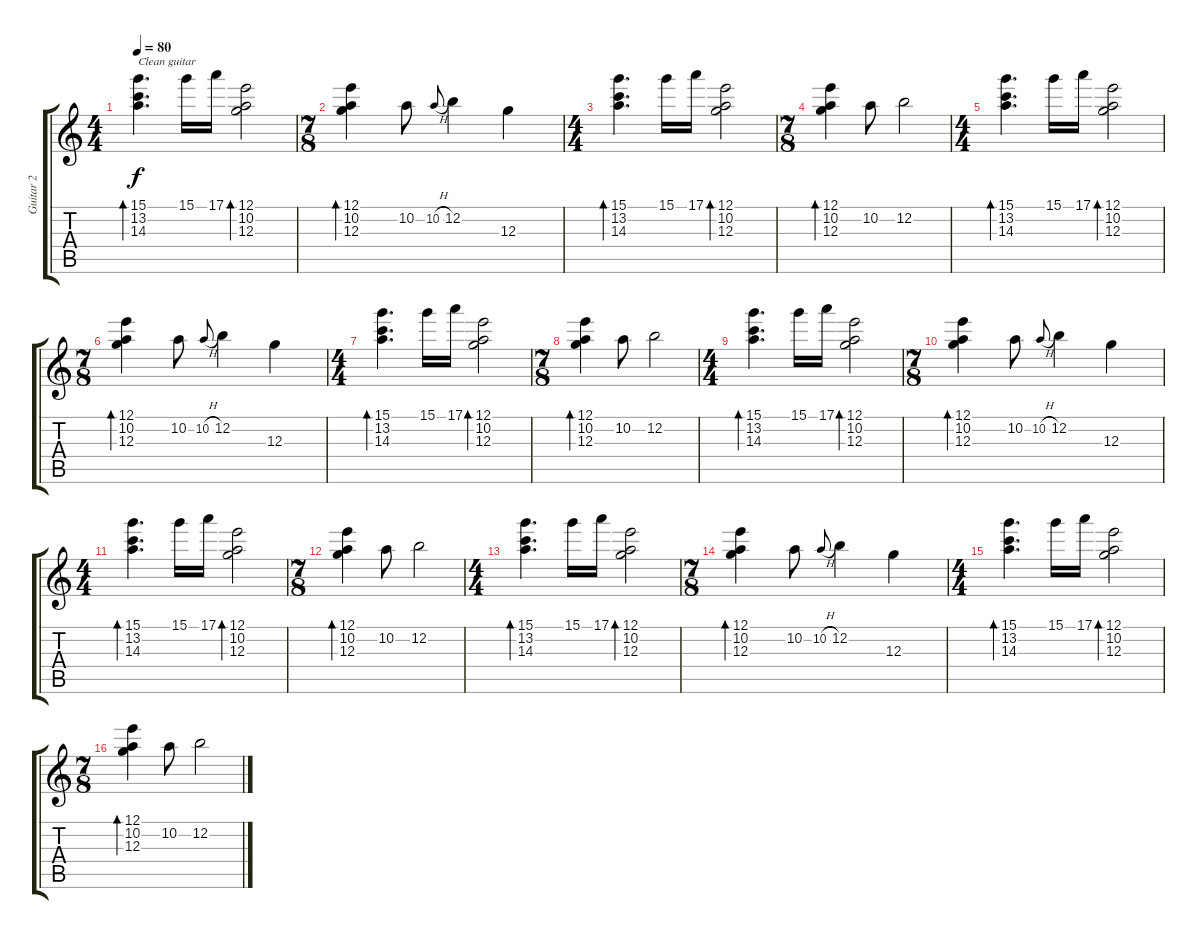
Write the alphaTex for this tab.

\track ("Guitar 2" "Guitar 2") {instrument distortionguitar}
\staff {score tabs}
\tuning (E4 B3 G3 D3 A2 D2) {hide}
\ts (4 4)
\tempo 80
\clef g2
\ks c
(15.1 13.2 14.3).4{d bd 240 txt "Clean guitar" dy f instrument electricguitarjazz} 15.1.16 17.1.16 (12.1 10.2 12.3).2{bd 240} |
\ts (7 8)
(12.1 10.2 12.3).4{bd 240} 10.2.8 10.2{h}.8{gr onbeat} 12.2.4 12.3.4 |
\ts (4 4)
(15.1 13.2 14.3).4{d bd 240} 15.1.16 17.1.16 (12.1 10.2 12.3).2{bd 240} |
\ts (7 8)
(12.1 10.2 12.3).4{bd 240} 10.2.8 12.2.2 |
\ts (4 4)
(15.1 13.2 14.3).4{d bd 240} 15.1.16 17.1.16 (12.1 10.2 12.3).2{bd 240} |
\ts (7 8)
(12.1 10.2 12.3).4{bd 240} 10.2.8 10.2{h}.8{gr onbeat} 12.2.4 12.3.4 |
\ts (4 4)
(15.1 13.2 14.3).4{d bd 240} 15.1.16 17.1.16 (12.1 10.2 12.3).2{bd 240} |
\ts (7 8)
(12.1 10.2 12.3).4{bd 240} 10.2.8 12.2.2 |
\ts (4 4)
(15.1 13.2 14.3).4{d bd 240} 15.1.16 17.1.16 (12.1 10.2 12.3).2{bd 240} |
\ts (7 8)
(12.1 10.2 12.3).4{bd 240} 10.2.8 10.2{h}.8{gr onbeat} 12.2.4 12.3.4 |
\ts (4 4)
(15.1 13.2 14.3).4{d bd 240} 15.1.16 17.1.16 (12.1 10.2 12.3).2{bd 240} |
\ts (7 8)
(12.1 10.2 12.3).4{bd 240} 10.2.8 12.2.2 |
\ts (4 4)
(15.1 13.2 14.3).4{d bd 240} 15.1.16 17.1.16 (12.1 10.2 12.3).2{bd 240} |
\ts (7 8)
(12.1 10.2 12.3).4{bd 240} 10.2.8 10.2{h}.8{gr onbeat} 12.2.4 12.3.4 |
\ts (4 4)
(15.1 13.2 14.3).4{d bd 240} 15.1.16 17.1.16 (12.1 10.2 12.3).2{bd 240} |
\ts (7 8)
(12.1 10.2 12.3).4{bd 240} 10.2.8 12.2.2
